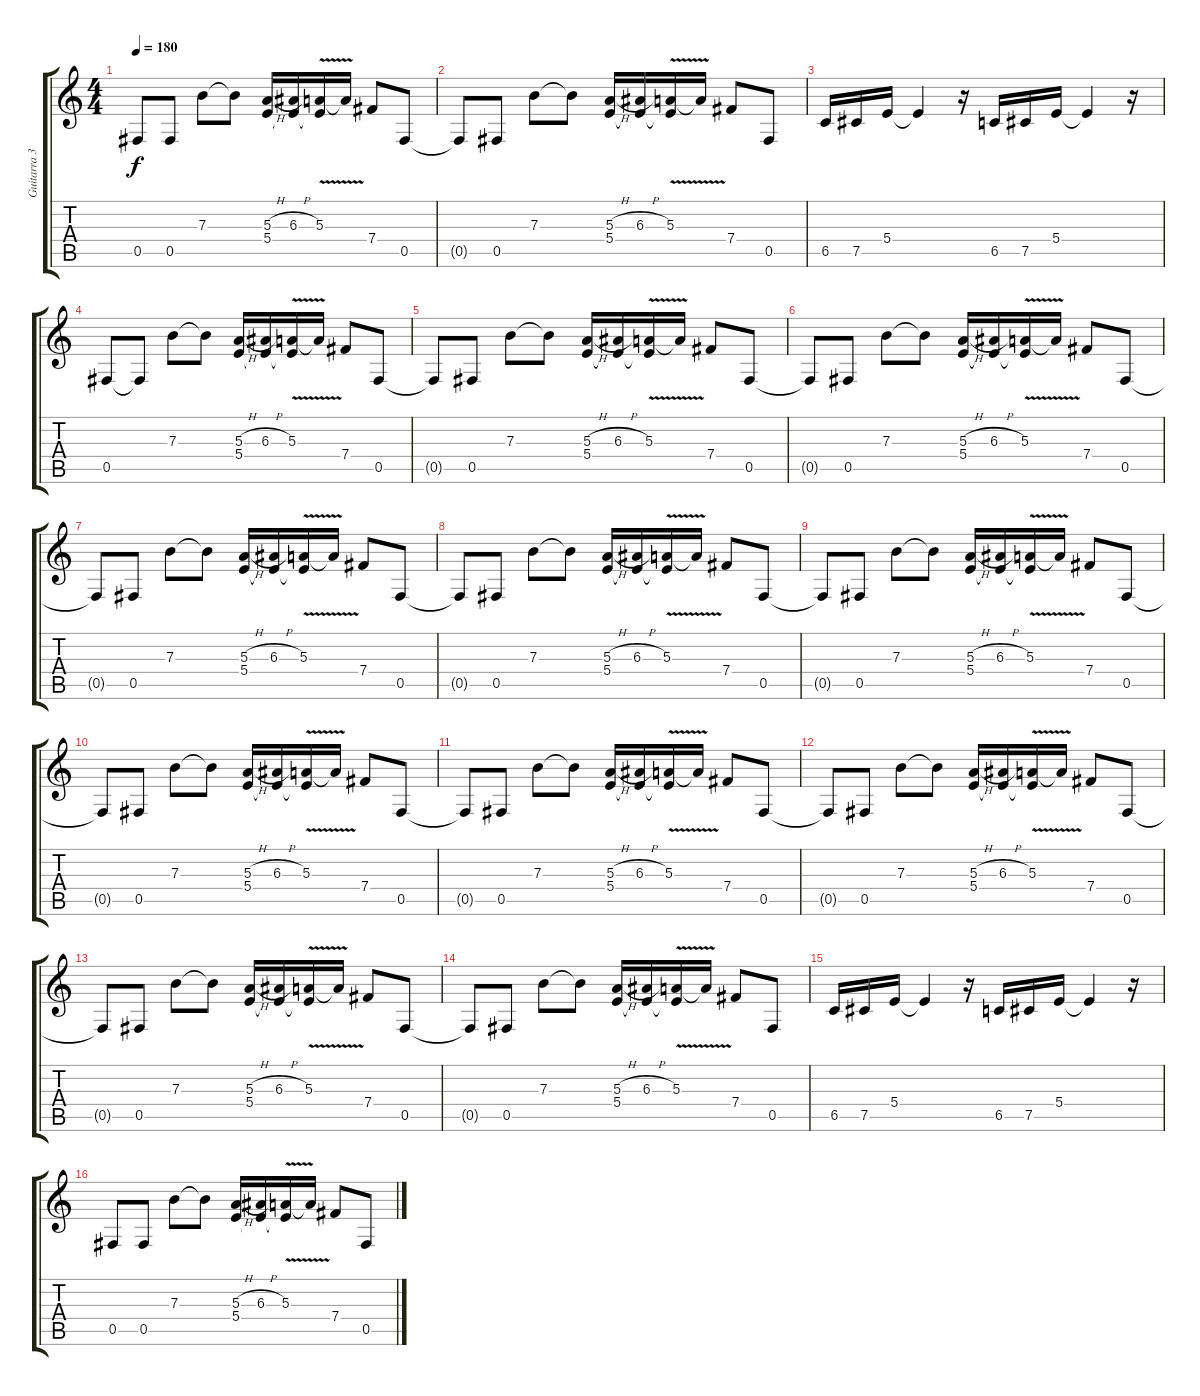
\track ("Guitarra 3" "Guitarra 3") {instrument overdrivenguitar}
\staff {score tabs}
\tuning (Db4 Ab3 E3 B2 Gb2 Db2) {hide}
\ts (4 4)
\tempo 180
\clef g2
\ks c
0.5{t}.8{dy f} 0.5.8 7.3.8 7.3{t}.8 (5.3{h} 5.4).16 (6.3{h} 5.4{t}).16 (5.3{v} 5.4{t}).16 5.3{t}.16 7.4.8 0.5.8 |
0.5{t}.8 0.5.8 7.3.8 7.3{t}.8 (5.3{h} 5.4).16 (6.3{h} 5.4{t}).16 (5.3{v} 5.4{t}).16 5.3{t}.16 7.4.8 0.5.8 |
6.5.16 7.5.16 5.4.16 5.4{t}.4 r.16 6.5.16 7.5.16 5.4.16 5.4{t}.4 r.16 |
0.5.8 0.5{t}.8 7.3.8 7.3{t}.8 (5.3{h} 5.4).16 (6.3{h} 5.4{t}).16 (5.3{v} 5.4{t}).16 5.3{t}.16 7.4.8 0.5.8 |
0.5{t}.8 0.5.8 7.3.8 7.3{t}.8 (5.3{h} 5.4).16 (6.3{h} 5.4{t}).16 (5.3{v} 5.4{t}).16 5.3{t}.16 7.4.8 0.5.8 |
0.5{t}.8 0.5.8 7.3.8 7.3{t}.8 (5.3{h} 5.4).16 (6.3{h} 5.4{t}).16 (5.3{v} 5.4{t}).16 5.3{t}.16 7.4.8 0.5.8 |
0.5{t}.8 0.5.8 7.3.8 7.3{t}.8 (5.3{h} 5.4).16 (6.3{h} 5.4{t}).16 (5.3{v} 5.4{t}).16 5.3{t}.16 7.4.8 0.5.8 |
0.5{t}.8 0.5.8 7.3.8 7.3{t}.8 (5.3{h} 5.4).16 (6.3{h} 5.4{t}).16 (5.3{v} 5.4{t}).16 5.3{t}.16 7.4.8 0.5.8 |
0.5{t}.8 0.5.8 7.3.8 7.3{t}.8 (5.3{h} 5.4).16 (6.3{h} 5.4{t}).16 (5.3{v} 5.4{t}).16 5.3{t}.16 7.4.8 0.5.8 |
0.5{t}.8 0.5.8 7.3.8 7.3{t}.8 (5.3{h} 5.4).16 (6.3{h} 5.4{t}).16 (5.3{v} 5.4{t}).16 5.3{t}.16 7.4.8 0.5.8 |
0.5{t}.8 0.5.8 7.3.8 7.3{t}.8 (5.3{h} 5.4).16 (6.3{h} 5.4{t}).16 (5.3{v} 5.4{t}).16 5.3{t}.16 7.4.8 0.5.8 |
0.5{t}.8 0.5.8 7.3.8 7.3{t}.8 (5.3{h} 5.4).16 (6.3{h} 5.4{t}).16 (5.3{v} 5.4{t}).16 5.3{t}.16 7.4.8 0.5.8 |
0.5{t}.8 0.5.8 7.3.8 7.3{t}.8 (5.3{h} 5.4).16 (6.3{h} 5.4{t}).16 (5.3{v} 5.4{t}).16 5.3{t}.16 7.4.8 0.5.8 |
0.5{t}.8 0.5.8 7.3.8 7.3{t}.8 (5.3{h} 5.4).16 (6.3{h} 5.4{t}).16 (5.3{v} 5.4{t}).16 5.3{t}.16 7.4.8 0.5.8 |
6.5.16 7.5.16 5.4.16 5.4{t}.4 r.16 6.5.16 7.5.16 5.4.16 5.4{t}.4 r.16 |
0.5.8 0.5.8 7.3.8 7.3{t}.8 (5.3{h} 5.4).16 (6.3{h} 5.4{t}).16 (5.3{v} 5.4{t}).16 5.3{t}.16 7.4.8 0.5.8
